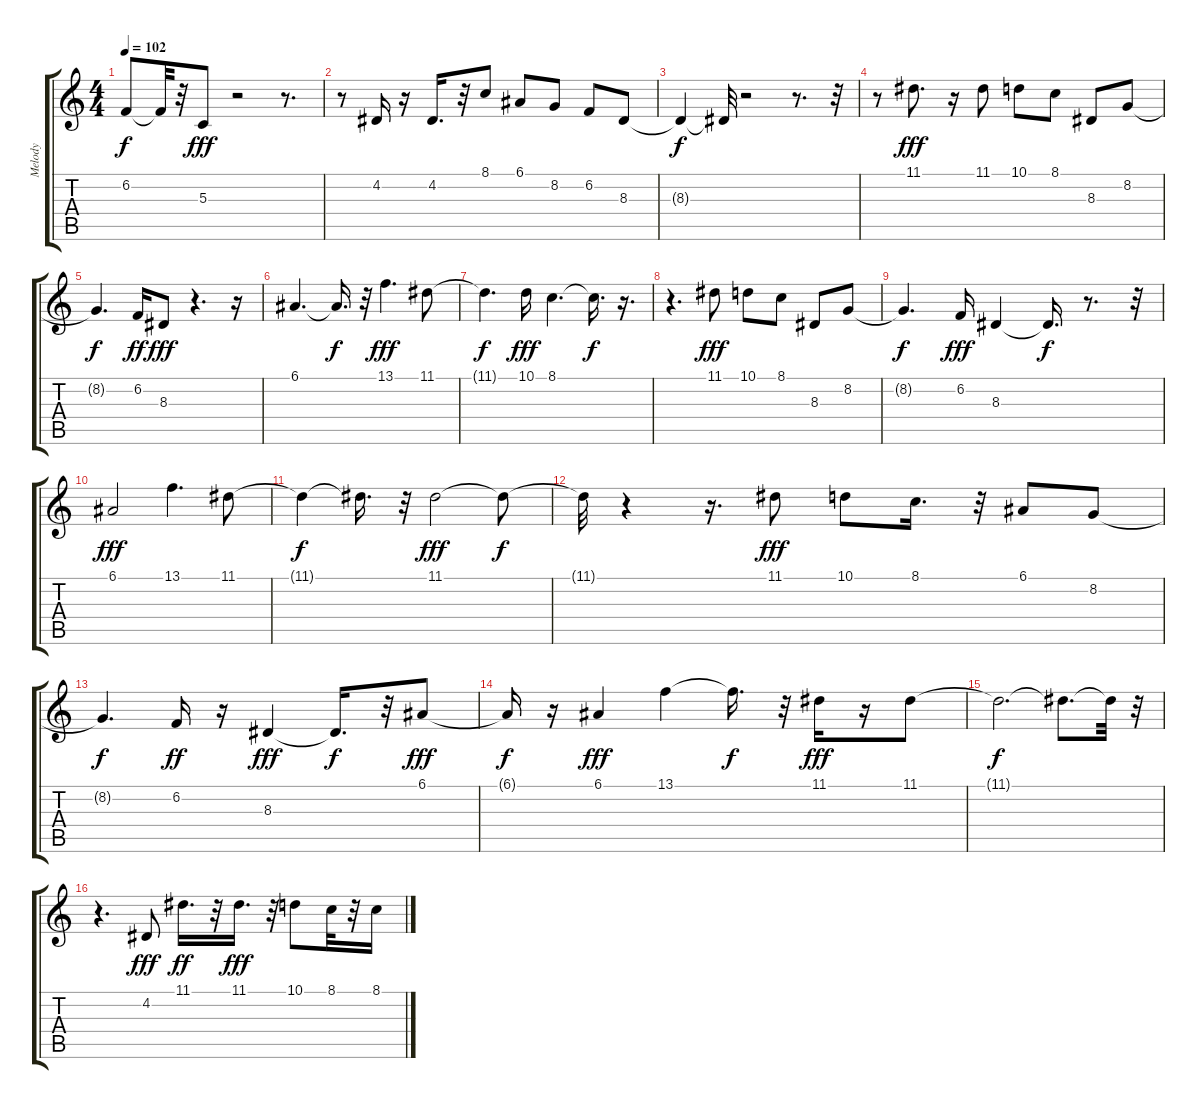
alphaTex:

\track ("Melody" "Melody") {instrument sopranosax}
\staff {score tabs}
\tuning (E4 B3 G3 D3 A2 E2) {hide}
\ts (4 4)
\tempo 102
\clef g2
\ks c
6.2{t}.8{dy f} 6.2{t}.32 r.32 5.3.8{dy fff} r.2 r.8{d} |
r.8 4.2.16 r.16 4.2.16{d} r.32 8.1.8 6.1.8 8.2.8 6.2.8 8.3.8 |
8.3{t}.4{dy f} 8.3{t}.32 r.2 r.8{d} r.32 |
r.8 11.1.8{d dy fff} r.16 11.1.8 10.1.8 8.1.8 8.3.8 8.2.8 |
8.2{t}.4{d dy f} 6.2.16{dy ff} 8.3.8{dy fff} r.4{d} r.16 |
6.1.4{d} 6.1{t}.16{d dy f} r.32 13.1.4{d dy fff} 11.1.8 |
11.1{t}.4{d dy f} 10.1.16{dy fff} 8.1.4{d} 8.1{t}.16{d dy f} r.16{d} |
r.4{d} 11.1.8{dy fff} 10.1.8 8.1.8 8.3.8 8.2.8 |
8.2{t}.4{d dy f} 6.2.16{dy fff} 8.3.4 8.3{t}.16{d dy f} r.8{d} r.32 |
6.1.2{dy fff} 13.1.4{d} 11.1.8 |
11.1{t}.4{dy f} 11.1{t}.16{d} r.32 11.1.2{dy fff} 11.1{t}.8{dy f} |
11.1{t}.32 r.4 r.16{d} 11.1.8{dy fff} 10.1.8 8.1.16{d} r.32 6.1.8 8.2.8 |
8.2{t}.4{d dy f} 6.2.16{dy ff} r.16 8.3.4{dy fff} 8.3{t}.16{d dy f} r.32 6.1.8{dy fff} |
6.1{t}.16{dy f} r.16 6.1.4{dy fff} 13.1.4 13.1{t}.16{d dy f} r.32 11.1.16{dy fff} r.16 11.1.8 |
11.1{t}.2{d dy f} 11.1{t}.8{d} 11.1{t}.32 r.32 |
r.4{d} 4.2.8{dy fff} 11.1.16{d dy ff} r.32 11.1.16{d dy fff} r.32 10.1.8 8.1.32 r.32 8.1.16
